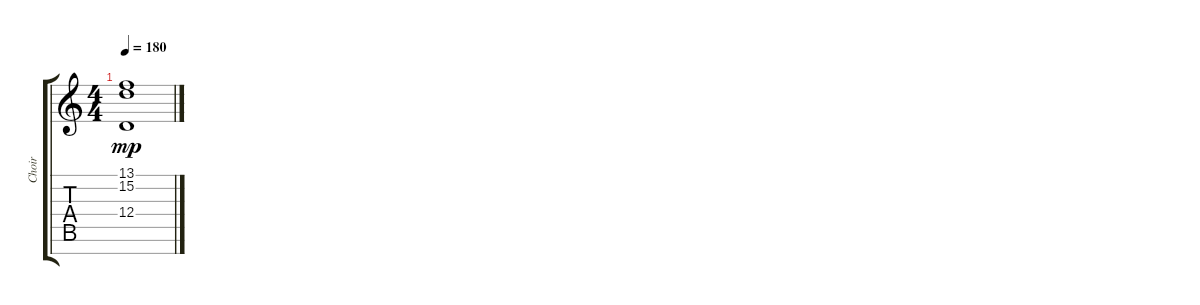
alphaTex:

\track ("Choir" "Choir") {instrument choiraahs}
\staff {score tabs}
\tuning (E4 B3 G3 D3 A2 E2 B1) {hide}
\ts (4 4)
\tempo 180
\clef g2
\ks c
(13.1 15.2 12.4).1{dy mp}
